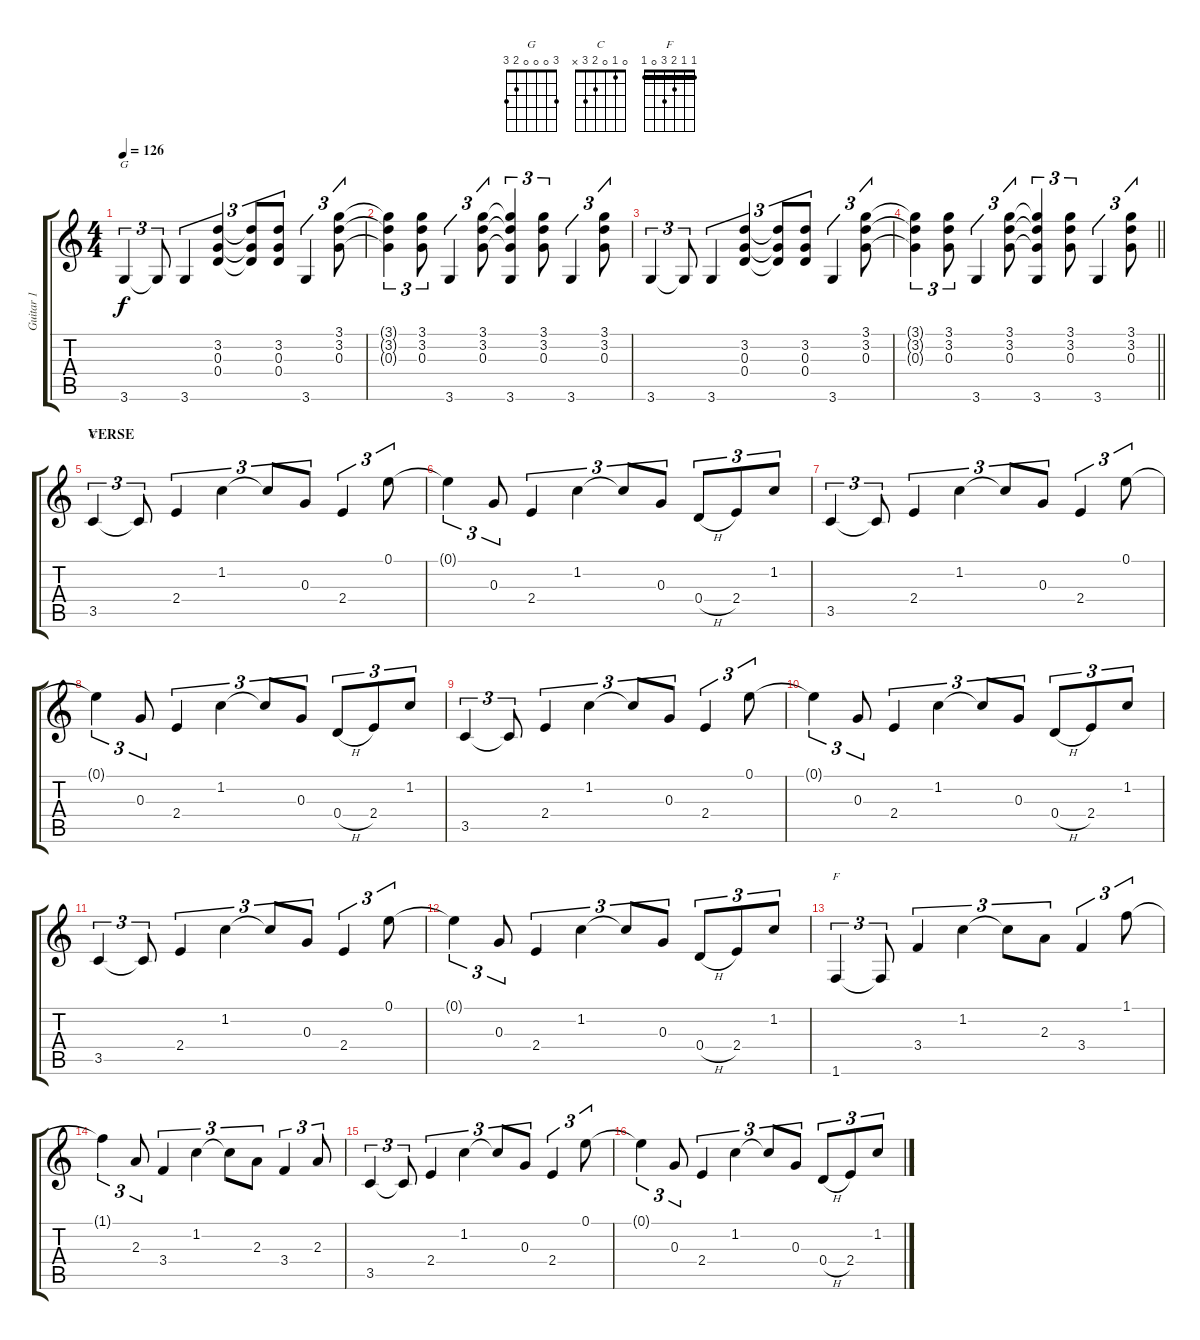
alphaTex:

\track ("Guitar 1" "Guitar 1") {instrument acousticguitarnylon}
\staff {score tabs}
\tuning (E4 B3 G3 D3 A2 E2) {hide}
\chord ("G" 3 0 0 0 2 3)
\chord ("C" 0 1 0 2 3 x)
\chord ("F" 1 1 2 3 0 1) {barre 1}
\ts (4 4)
\tempo 126
\clef g2
\ks c
3.6.4{tu (3 2) ch "G" dy f} 3.6{t}.8{tu (3 2)} 3.6.4{tu (3 2)} (3.2 0.3 0.4).4{tu (3 2)} (3.2{t} 0.3{t} 0.4{t}).8{tu (3 2)} (3.2 0.3 0.4).8{tu (3 2)} 3.6.4{tu (3 2)} (3.1 3.2 0.3).8{tu (3 2)} |
(3.1{t} 3.2{t} 0.3{t}).4{tu (3 2)} (3.1 3.2 0.3).8{tu (3 2)} 3.6.4{tu (3 2)} (3.1 3.2 0.3).8{tu (3 2)} (3.1{t} 3.2{t} 0.3{t} 3.6).4{tu (3 2)} (3.1 3.2 0.3).8{tu (3 2)} 3.6.4{tu (3 2)} (3.1 3.2 0.3).8{tu (3 2)} |
3.6.4{tu (3 2)} 3.6{t}.8{tu (3 2)} 3.6.4{tu (3 2)} (3.2 0.3 0.4).4{tu (3 2)} (3.2{t} 0.3{t} 0.4{t}).8{tu (3 2)} (3.2 0.3 0.4).8{tu (3 2)} 3.6.4{tu (3 2)} (3.1 3.2 0.3).8{tu (3 2)} |
\barLineRight lightlight
(3.1{t} 3.2{t} 0.3{t}).4{tu (3 2)} (3.1 3.2 0.3).8{tu (3 2)} 3.6.4{tu (3 2)} (3.1 3.2 0.3).8{tu (3 2)} (3.1{t} 3.2{t} 0.3{t} 3.6).4{tu (3 2)} (3.1 3.2 0.3).8{tu (3 2)} 3.6.4{tu (3 2)} (3.1 3.2 0.3).8{tu (3 2)} |
\section ("" "VERSE")
3.5.4{tu (3 2) ch "C"} 3.5{t}.8{tu (3 2)} 2.4.4{tu (3 2)} 1.2.4{tu (3 2)} 1.2{t}.8{tu (3 2)} 0.3.8{tu (3 2)} 2.4.4{tu (3 2)} 0.1.8{tu (3 2)} |
0.1{t}.4{tu (3 2)} 0.3.8{tu (3 2)} 2.4.4{tu (3 2)} 1.2.4{tu (3 2)} 1.2{t}.8{tu (3 2)} 0.3.8{tu (3 2)} 0.4{h}.8{tu (3 2)} 2.4.8{tu (3 2)} 1.2.8{tu (3 2)} |
3.5.4{tu (3 2)} 3.5{t}.8{tu (3 2)} 2.4.4{tu (3 2)} 1.2.4{tu (3 2)} 1.2{t}.8{tu (3 2)} 0.3.8{tu (3 2)} 2.4.4{tu (3 2)} 0.1.8{tu (3 2)} |
0.1{t}.4{tu (3 2)} 0.3.8{tu (3 2)} 2.4.4{tu (3 2)} 1.2.4{tu (3 2)} 1.2{t}.8{tu (3 2)} 0.3.8{tu (3 2)} 0.4{h}.8{tu (3 2)} 2.4.8{tu (3 2)} 1.2.8{tu (3 2)} |
3.5.4{tu (3 2)} 3.5{t}.8{tu (3 2)} 2.4.4{tu (3 2)} 1.2.4{tu (3 2)} 1.2{t}.8{tu (3 2)} 0.3.8{tu (3 2)} 2.4.4{tu (3 2)} 0.1.8{tu (3 2)} |
0.1{t}.4{tu (3 2)} 0.3.8{tu (3 2)} 2.4.4{tu (3 2)} 1.2.4{tu (3 2)} 1.2{t}.8{tu (3 2)} 0.3.8{tu (3 2)} 0.4{h}.8{tu (3 2)} 2.4.8{tu (3 2)} 1.2.8{tu (3 2)} |
3.5.4{tu (3 2)} 3.5{t}.8{tu (3 2)} 2.4.4{tu (3 2)} 1.2.4{tu (3 2)} 1.2{t}.8{tu (3 2)} 0.3.8{tu (3 2)} 2.4.4{tu (3 2)} 0.1.8{tu (3 2)} |
0.1{t}.4{tu (3 2)} 0.3.8{tu (3 2)} 2.4.4{tu (3 2)} 1.2.4{tu (3 2)} 1.2{t}.8{tu (3 2)} 0.3.8{tu (3 2)} 0.4{h}.8{tu (3 2)} 2.4.8{tu (3 2)} 1.2.8{tu (3 2)} |
1.6.4{tu (3 2) ch "F"} 1.6{t}.8{tu (3 2)} 3.4.4{tu (3 2)} 1.2.4{tu (3 2)} 1.2{t}.8{tu (3 2)} 2.3.8{tu (3 2)} 3.4.4{tu (3 2)} 1.1.8{tu (3 2)} |
1.1{t}.4{tu (3 2)} 2.3.8{tu (3 2)} 3.4.4{tu (3 2)} 1.2.4{tu (3 2)} 1.2{t}.8{tu (3 2)} 2.3.8{tu (3 2)} 3.4.4{tu (3 2)} 2.3.8{tu (3 2)} |
3.5.4{tu (3 2)} 3.5{t}.8{tu (3 2)} 2.4.4{tu (3 2)} 1.2.4{tu (3 2)} 1.2{t}.8{tu (3 2)} 0.3.8{tu (3 2)} 2.4.4{tu (3 2)} 0.1.8{tu (3 2)} |
0.1{t}.4{tu (3 2)} 0.3.8{tu (3 2)} 2.4.4{tu (3 2)} 1.2.4{tu (3 2)} 1.2{t}.8{tu (3 2)} 0.3.8{tu (3 2)} 0.4{h}.8{tu (3 2)} 2.4.8{tu (3 2)} 1.2.8{tu (3 2)}
